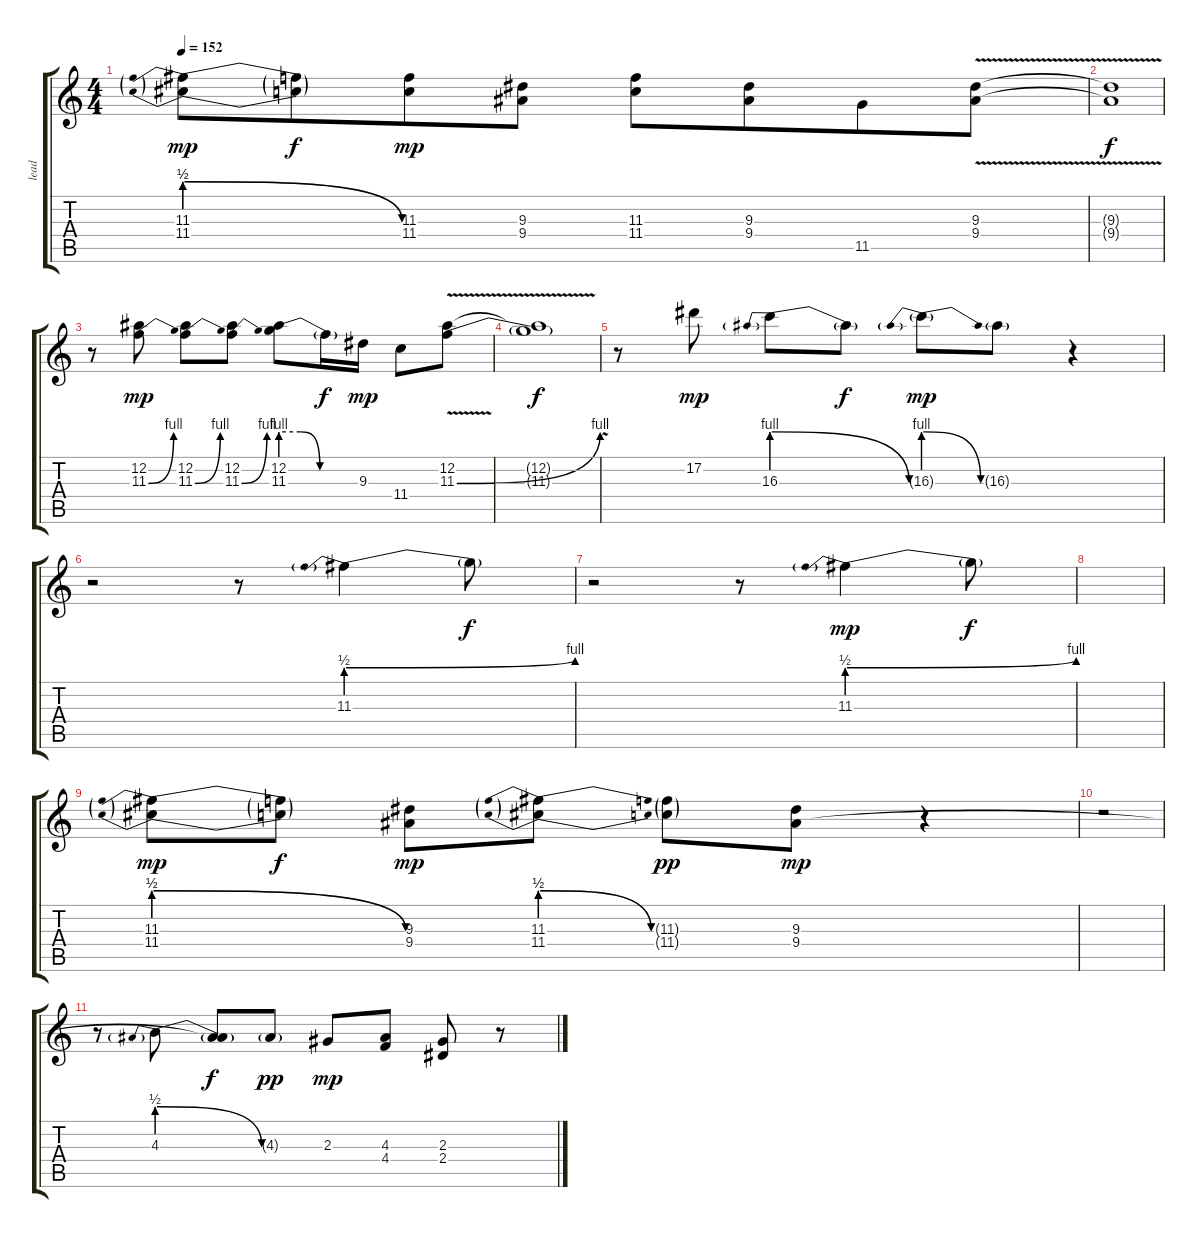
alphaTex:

\track ("lead" "lead") {instrument overdrivenguitar}
\staff {score tabs}
\tuning (Eb4 Bb3 Gb3 Db3 Ab2 Eb2) {hide}
\ts (4 4)
\tempo 152
\clef g2
\ks c
(11.3{be (prebendrelease 0 2 60 0)} 11.4{be (prebendrelease 0 2 60 0)}).8{dy mp} (11.3{t} 11.4{t}).8{dy f beam merge} (11.3 11.4).8{dy mp} (9.3 9.4).8 (11.3 11.4).8 (9.3 9.4).8{beam merge} 11.5.8 (9.3{v} 9.4).8 |
(9.3{v t} 9.4{t}).1{dy f} |
r.8 (12.2 11.3{be (bend 0 0 60 4)}).8{dy mp} (12.2 11.3{be (bend 0 0 60 4)}).8 (12.2 11.3{be (bend 0 0 60 4)}).8 (12.2 11.3{be (custom 0 4 15 4 30 0 60 0)}).8 11.3{t}.16{dy f} 9.3.16{dy mp} 11.4.8 (12.2 11.3{be (bend 0 0 60 4) v}).8 |
(12.2{t} 11.3{v t}).1{dy f} |
r.8 17.2.8{dy mp} 16.3{be (prebendrelease 0 4 60 0)}.8 16.3{t}.8{dy f} 16.3{be (prebendrelease 0 4 60 0) g}.8{dy mp} 16.3{g}.8 r.4 |
r.2 r.8 11.3{be (prebendbend 0 2 60 4)}.4 11.3{t}.8{dy f} |
r.2 r.8 11.3{be (prebendbend 0 2 60 4)}.4{dy mp} 11.3{t}.8{dy f} |
|
(11.3{be (prebendrelease 0 2 60 0)} 11.4{be (prebendrelease 0 2 60 0)}).8{dy mp} (11.3{t} 11.4{t}).8{dy f} (9.3 9.4).8{dy mp} (11.3{be (prebendrelease 0 2 60 0)} 11.4{be (prebendrelease 0 2 60 0)}).8 (11.3{g} 11.4{g}).8{dy pp} (9.3 9.4).8{dy mp} r.4 |
r.1 |
r.8 4.3{be (prebendrelease 0 2 60 0)}.8 (4.3{t} 9.4{t}).8{dy f beam merge} 4.3{g}.8{dy pp} 2.3.8{dy mp} (4.3 4.4).8 (2.3 2.4).8{beam merge} r.8
